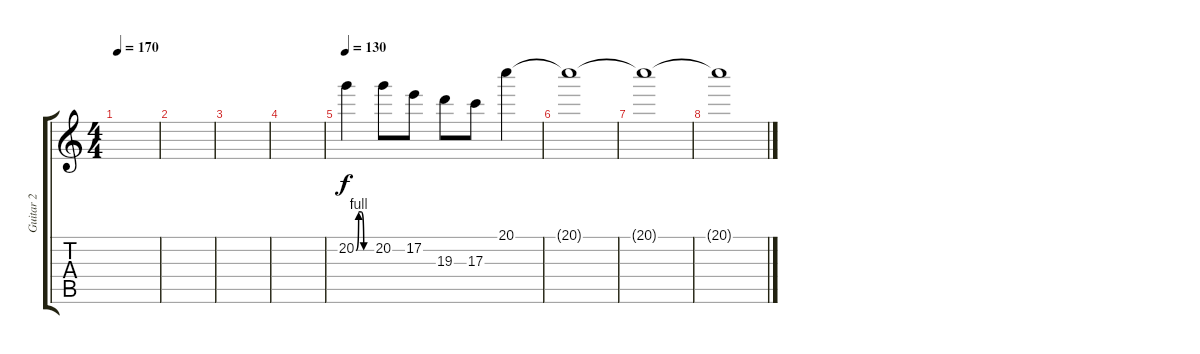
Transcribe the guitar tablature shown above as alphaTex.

\track ("Guitar 2" "Guitar 2") {instrument overdrivenguitar}
\staff {score tabs}
\tuning (E4 B3 G3 D3 A2 E2) {hide}
\ts (4 4)
\tempo 170
\clef g2
\ks c
|
|
|
|
\tempo 130
20.2{be (custom 0 0 10 4 20 4 30 0 60 0)}.4 20.2.8 17.2.8 19.3.8 17.3.8 20.1.4 |
20.1{t}.1 |
20.1{t}.1 |
20.1{t}.1
